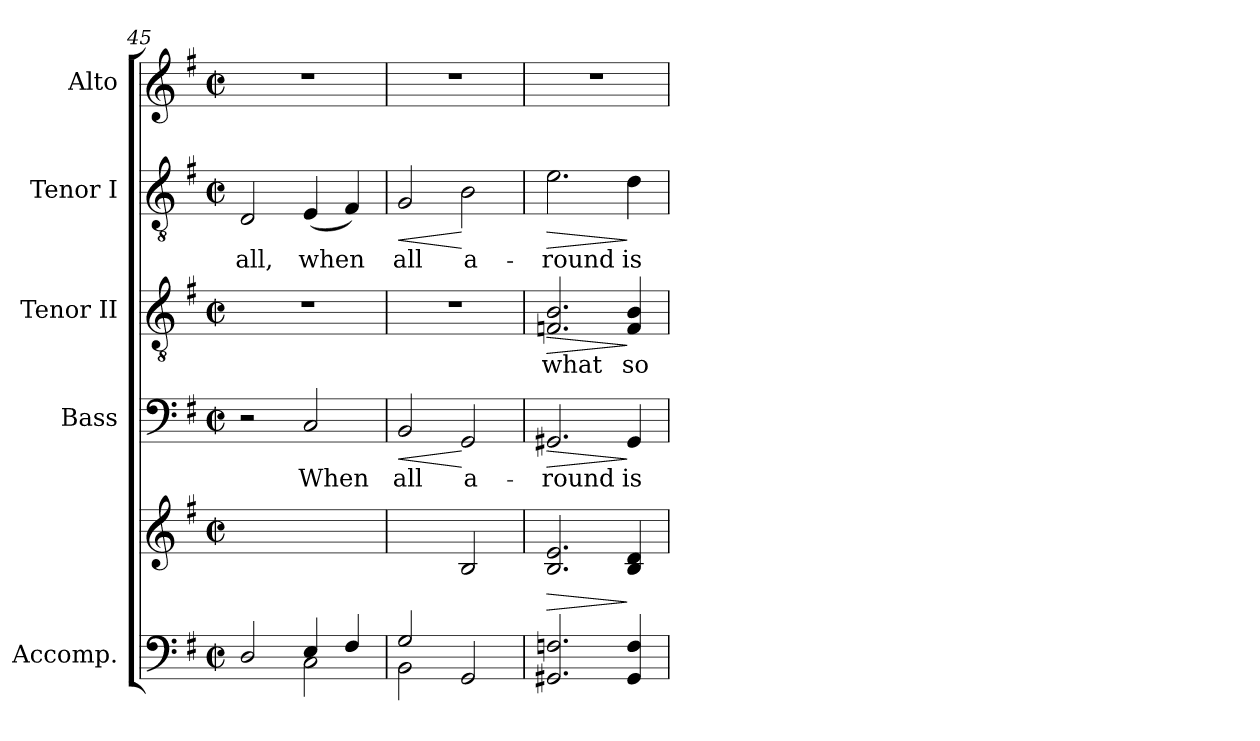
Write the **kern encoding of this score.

**kern	**kern	**dynam	**kern	**text	**dynam	**kern	**text	**dynam	**kern	**text	**dynam	**kern
*part5	*part5	*part5	*part4	*part4	*part4	*part3	*part3	*part3	*part2	*part2	*part2	*part1
*staff6	*staff5	*staff5/6	*staff4	*staff4	*staff4	*staff3	*staff3	*staff3	*staff2	*staff2	*staff2	*staff1
*I"Accomp.	*	*	*I"Bass	*	*	*I"Tenor II	*	*	*I"Tenor I	*	*	*I"Alto
*	*	*	*I'B	*	*	*I'T II	*	*	*I'T I	*	*	*I'A
*clefF4	*clefG2	*	*clefF4	*	*	*clefGv2	*	*	*clefGv2	*	*	*clefG2
*k[f#]	*k[f#]	*	*k[f#]	*	*	*k[f#]	*	*	*k[f#]	*	*	*k[f#]
*G:	*G:	*	*G:	*	*	*G:	*	*	*G:	*	*	*G:
*M2/2	*M2/2	*	*M2/2	*	*	*M2/2	*	*	*M2/2	*	*	*M2/2
*met(c|)	*met(c|)	*	*met(c|)	*	*	*met(c|)	*	*	*met(c|)	*	*	*met(c|)
=45	=45	=45	=45	=45	=45	=45	=45	=45	=45	=45	=45	=45
*^	*	*	*	*	*	*	*	*	*	*	*	*
!	!	!	!	!	!	!	!	!	!	!	!LO:LY:b	!	!
2D/	2ryy	1ryy	.	2r	.	.	1r	.	.	2D	all,	.	1r
!	!	!	!	!	!LO:LY:b	!	!	!	!	!	!LO:LY:b	!	!
4E/	2C\	.	.	2C	When	.	.	.	.	(<4E	when	.	.
4F#/	.	.	.	.	.	.	.	.	.	4F#)	.	.	.
=46	=46	=46	=46	=46	=46	=46	=46	=46	=46	=46	=46	=46	=46
*	*	*^	*	*	*	*	*	*	*	*	*	*	*
!	!	!	!	!	!	!LO:LY:b	!LO:HP:b	!	!	!	!	!LO:LY:b	!LO:HP:b	!
2G/	2BB	2ryy	1ryy	.	2BB	all	<	1r	.	.	2G	all	<	1r
!	!	!	!	!	!	!LO:LY:b	!	!	!	!	!	!LO:LY:b	!	!
2ryy	2GG	2B/	.	.	2GG	a-	[	.	.	.	2B	a-	[	.
=47	=47	=47	=47	=47	=47	=47	=47	=47	=47	=47	=47	=47	=47	=47
!	!	!	!	!LO:HP:b	!	!LO:LY:b	!LO:HP:b	!	!LO:LY:b	!LO:HP:b	!	!LO:LY:b	!LO:HP:b	!
*v	*v	*	*	*	*	*	*	*	*	*	*	*	*	*
2.GG#X 2.Fn	2.B/ 2.e/	1ryy	>	2.GG#X	-round	>	2.Fn 2.B	what	>	2.e	-round	>	1r
!	!	!	!	!	!LO:LY:b	!	!	!LO:LY:b	!	!	!LO:LY:b	!	!
4GG# 4F	4B/ 4d/	.	]	4GG#	is	]	4F 4B	so	]	4d	is	]	.
*	*v	*v	*	*	*	*	*	*	*	*	*	*	*
=	=	=	=	=	=	=	=	=	=	=	=	=
*-	*-	*-	*-	*-	*-	*-	*-	*-	*-	*-	*-	*-
